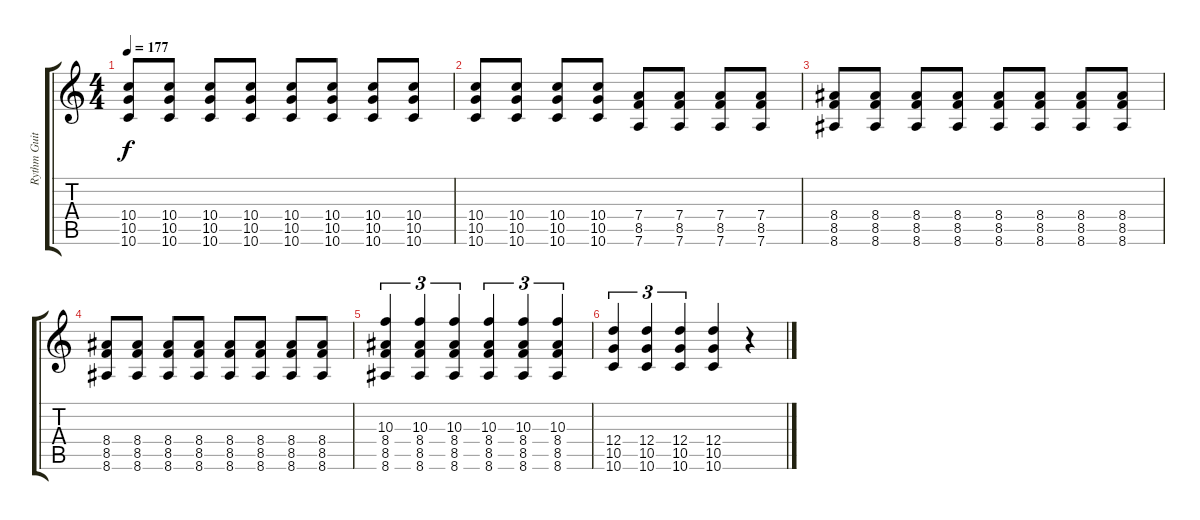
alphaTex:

\track ("Rythm Guitar 2" "Rythm Guit") {instrument overdrivenguitar}
\staff {score tabs}
\tuning (E4 B3 G3 D3 A2 D2) {hide}
\ts (4 4)
\tempo 177
\clef g2
\ks c
(10.4 10.5 10.6).8{dy f} (10.4 10.5 10.6).8 (10.4 10.5 10.6).8 (10.4 10.5 10.6).8 (10.4 10.5 10.6).8 (10.4 10.5 10.6).8 (10.4 10.5 10.6).8 (10.4 10.5 10.6).8 |
(10.4 10.5 10.6).8 (10.4 10.5 10.6).8 (10.4 10.5 10.6).8 (10.4 10.5 10.6).8 (7.4 8.5 7.6).8 (7.4 8.5 7.6).8 (7.4 8.5 7.6).8 (7.4 8.5 7.6).8 |
(8.4 8.5 8.6).8 (8.4 8.5 8.6).8 (8.4 8.5 8.6).8 (8.4 8.5 8.6).8 (8.4 8.5 8.6).8 (8.4 8.5 8.6).8 (8.4 8.5 8.6).8 (8.4 8.5 8.6).8 |
(8.4 8.5 8.6).8 (8.4 8.5 8.6).8 (8.4 8.5 8.6).8 (8.4 8.5 8.6).8 (8.4 8.5 8.6).8 (8.4 8.5 8.6).8 (8.4 8.5 8.6).8 (8.4 8.5 8.6).8 |
(10.3 8.4 8.5 8.6).4{tu (3 2)} (10.3 8.4 8.5 8.6).4{tu (3 2)} (10.3 8.4 8.5 8.6).4{tu (3 2)} (10.3 8.4 8.5 8.6).4{tu (3 2)} (10.3 8.4 8.5 8.6).4{tu (3 2)} (10.3 8.4 8.5 8.6).4{tu (3 2)} |
(12.4 10.5 10.6).4{tu (3 2)} (12.4 10.5 10.6).4{tu (3 2)} (12.4 10.5 10.6).4{tu (3 2)} (12.4 10.5 10.6).4 r.4
